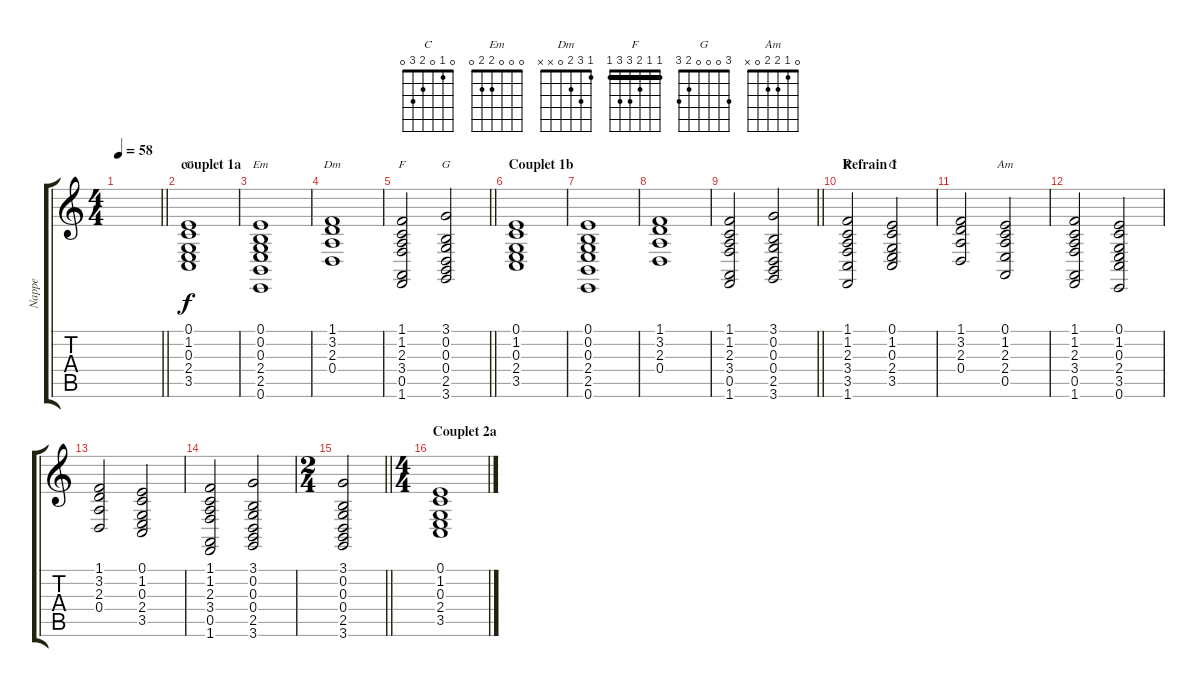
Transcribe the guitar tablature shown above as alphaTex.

\track ("Nappe " "Nappe ") {instrument choiraahs}
\staff {score tabs}
\tuning (E4 B3 G3 D3 A2 E2) {hide}
\chord ("C" 0 1 0 2 3 x)
\chord ("Em" 0 0 0 2 2 0)
\chord ("Dm" 1 3 2 0 x x)
\chord ("F" 1 1 2 3 0 1) {barre 1}
\chord ("G" 3 0 0 0 2 3)
\chord ("F" 1 1 2 3 3 1) {barre 1}
\chord ("C" 0 1 0 2 3 0)
\chord ("Am" 0 1 2 2 0 x)
\ts (4 4)
\tempo 58
\clef g2
\barLineRight lightlight
\ks c
|
\section ("" "couplet 1a")
(0.1 1.2 0.3 2.4 3.5).1{ch "C"} |
(0.1 0.2 0.3 2.4 2.5 0.6).1{ch "Em"} |
(1.1 3.2 2.3 0.4).1{ch "Dm"} |
\barLineRight lightlight
(1.1 1.2 2.3 3.4 0.5 1.6).2{ch "F"} (3.1 0.2 0.3 0.4 2.5 3.6).2{ch "G"} |
\section ("" "Couplet 1b")
(0.1 1.2 0.3 2.4 3.5).1 |
(0.1 0.2 0.3 2.4 2.5 0.6).1 |
(1.1 3.2 2.3 0.4).1 |
\barLineRight lightlight
(1.1 1.2 2.3 3.4 0.5 1.6).2 (3.1 0.2 0.3 0.4 2.5 3.6).2 |
\section ("" "Refrain 1")
(1.1 1.2 2.3 3.4 3.5 1.6).2{ch "F"} (0.1 1.2 0.3 2.4 3.5).2{ch "C"} |
(1.1 3.2 2.3 0.4).2 (0.1 1.2 2.3 2.4 0.5).2{ch "Am"} |
(1.1 1.2 2.3 3.4 0.5 1.6).2 (0.1 1.2 0.3 2.4 3.5 0.6).2 |
(1.1 3.2 2.3 0.4).2 (0.1 1.2 0.3 2.4 3.5).2 |
(1.1 1.2 2.3 3.4 0.5 1.6).2 (3.1 0.2 0.3 0.4 2.5 3.6).2 |
\ts (2 4)
\barLineRight lightlight
(3.1 0.2 0.3 0.4 2.5 3.6).2 |
\ts (4 4)
\section ("" "Couplet 2a")
(0.1 1.2 0.3 2.4 3.5).1
